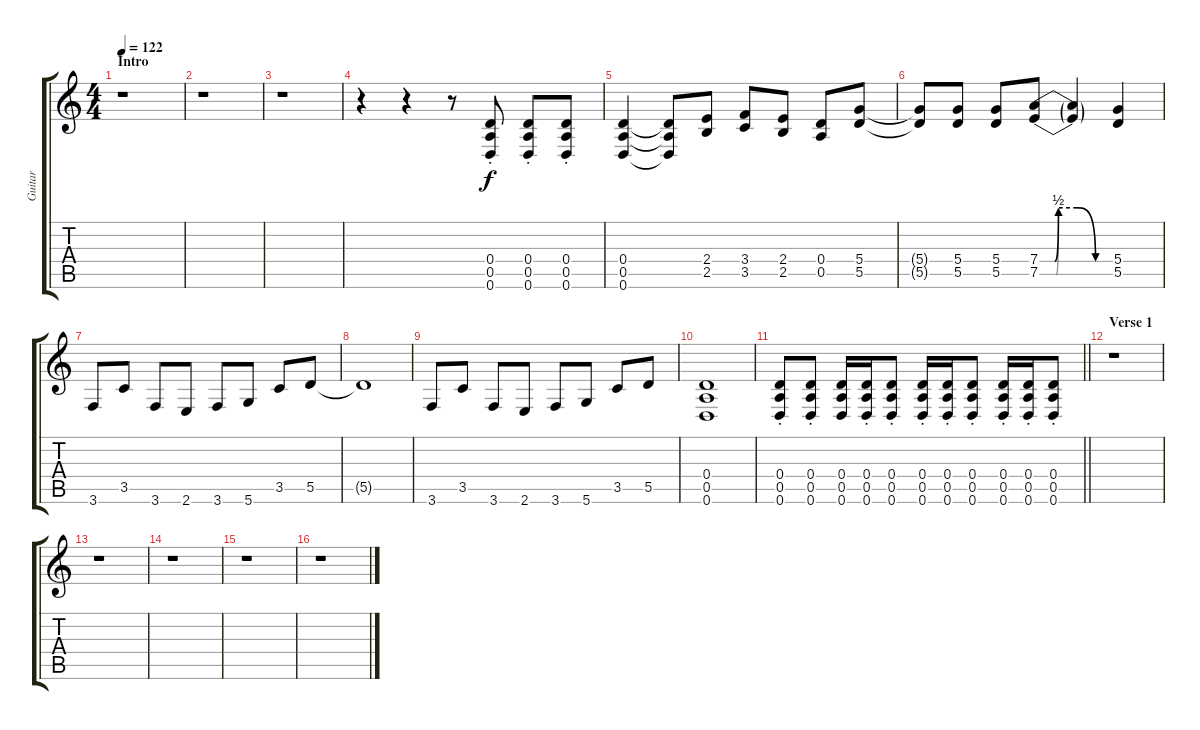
\track ("Guitar" "Guitar") {instrument distortionguitar}
\staff {score tabs}
\tuning (E4 B3 G3 D3 A2 D2) {hide}
\ts (4 4)
\section ("" "Intro")
\tempo 122
\clef g2
\ks c
r.1{dy f instrument distortionguitar} |
r.1 |
r.1 |
r.4 r.4 r.8 (0.4{st} 0.5{st} 0.6{st}).8 (0.4{st} 0.5{st} 0.6{st}).8 (0.4{st} 0.5{st} 0.6{st}).8 |
(0.4 0.5 0.6).4 (0.4{t} 0.5{t} 0.6{t}).8 (2.4 2.5).8 (3.4 3.5).8 (2.4 2.5).8 (0.4 0.5).8 (5.4 5.5).8 |
(5.4{t} 5.5{t}).8 (5.4 5.5).8 (5.4 5.5).8 (7.4{be (custom 0 0 12 0 15 2 30 2 45 0 60 0)} 7.5{be (custom 0 0 13 0 15 2 30 2 45 0 60 0)}).8 (7.4{t} 7.5{t}).4 (5.4 5.5).4 |
3.6.8 3.5.8 3.6.8 2.6.8 3.6.8 5.6.8 3.5.8 5.5.8 |
5.5{t}.1 |
3.6.8 3.5.8 3.6.8 2.6.8 3.6.8 5.6.8 3.5.8 5.5.8 |
(0.4 0.5 0.6).1 |
\barLineRight lightlight
(0.4{st} 0.5{st} 0.6{st}).8 (0.4{st} 0.5{st} 0.6{st}).8 (0.4 0.5 0.6).16 (0.4{st} 0.5{st} 0.6{st}).16 (0.4{st} 0.5{st} 0.6{st}).8 (0.4{st} 0.5{st} 0.6{st}).16 (0.4{st} 0.5{st} 0.6{st}).16 (0.4{st} 0.5{st} 0.6{st}).8 (0.4{st} 0.5{st} 0.6{st}).16 (0.4{st} 0.5{st} 0.6{st}).16 (0.4{st} 0.5{st} 0.6{st}).8 |
\section ("" "Verse 1")
r.1 |
r.1 |
r.1 |
r.1 |
r.1
